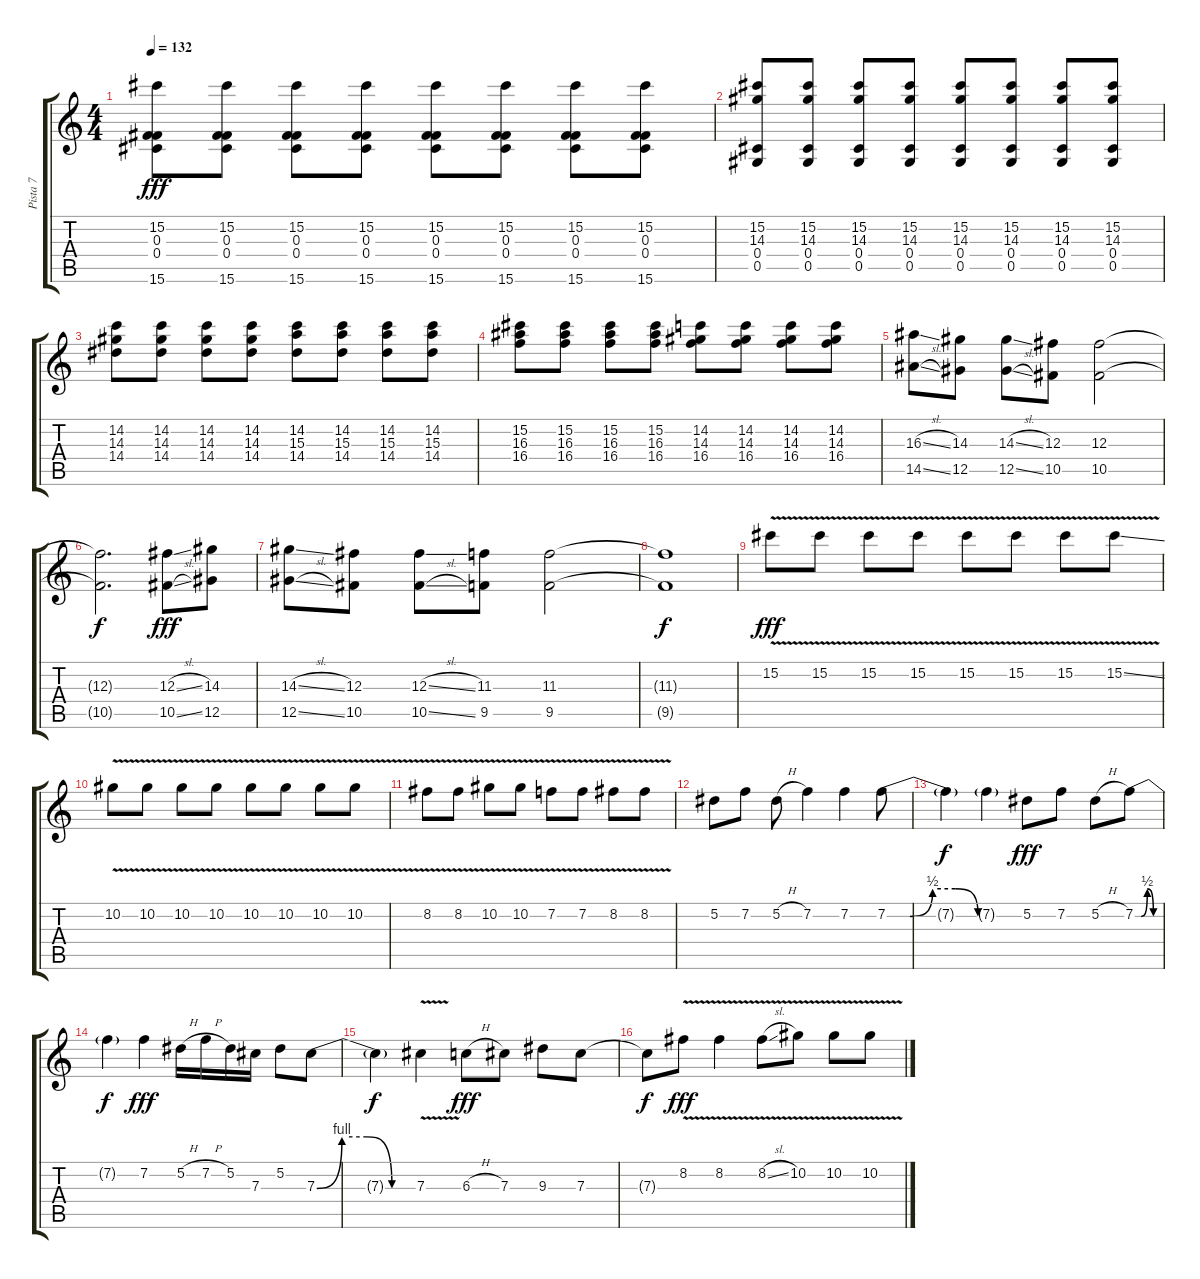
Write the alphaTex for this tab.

\track ("Pista 7" "Pista 7") {solo instrument overdrivenguitar}
\staff {score tabs}
\tuning (Eb4 Bb3 Gb3 Db3 Ab2 Eb2) {hide}
\ts (4 4)
\tempo 132
\clef g2
\ks c
(15.2 0.3 0.4 15.6).8{dy fff} (15.2 0.3 0.4 15.6).8 (15.2 0.3 0.4 15.6).8 (15.2 0.3 0.4 15.6).8 (15.2 0.3 0.4 15.6).8 (15.2 0.3 0.4 15.6).8 (15.2 0.3 0.4 15.6).8 (15.2 0.3 0.4 15.6).8 |
(15.2 14.3 0.4 0.5).8 (15.2 14.3 0.4 0.5).8 (15.2 14.3 0.4 0.5).8 (15.2 14.3 0.4 0.5).8 (15.2 14.3 0.4 0.5).8 (15.2 14.3 0.4 0.5).8 (15.2 14.3 0.4 0.5).8 (15.2 14.3 0.4 0.5).8 |
(14.2 14.3 14.4).8 (14.2 14.3 14.4).8 (14.2 14.3 14.4).8 (14.2 14.3 14.4).8 (14.2 15.3 14.4).8 (14.2 15.3 14.4).8 (14.2 15.3 14.4).8 (14.2 15.3 14.4).8 |
(15.2 16.3 16.4).8 (15.2 16.3 16.4).8 (15.2 16.3 16.4).8 (15.2 16.3 16.4).8 (14.2 14.3 16.4).8 (14.2 14.3 16.4).8 (14.2 14.3 16.4).8 (14.2 14.3 16.4).8 |
(16.3{sl} 14.5{sl}).8 (14.3 12.5).8 (14.3{sl} 12.5{sl}).8 (12.3 10.5).8 (12.3 10.5).2 |
(12.3{t} 10.5{t}).2{d dy f} (12.3{sl} 10.5{sl}).8{dy fff} (14.3 12.5).8 |
(14.3{sl} 12.5{sl}).8 (12.3 10.5).8 (12.3{sl} 10.5{sl}).8 (11.3 9.5).8 (11.3 9.5).2 |
(11.3{t} 9.5{t}).1{dy f} |
15.2{v}.8{dy fff volume 16 balance 0} 15.2{v}.8 15.2{v}.8 15.2{v}.8 15.2{v}.8 15.2{v}.8 15.2{v}.8 15.2{v ss}.8 |
10.2{v}.8 10.2{v}.8 10.2{v}.8 10.2{v}.8 10.2{v}.8 10.2{v}.8 10.2{v}.8 10.2{v}.8 |
8.2{v}.8 8.2{v}.8 10.2{v}.8 10.2{v}.8 7.2{v}.8 7.2{v}.8 8.2{v}.8 8.2{v}.8 |
5.2.8 7.2.8 5.2{h}.8 7.2.4 7.2.4 7.2{be (custom 0 0 10 0 15 0 30 2 45 2 60 0)}.8 |
7.2{t}.4{dy f} 7.2{g}.4 5.2.8{dy fff} 7.2.8 5.2{h}.8 7.2{be (custom 0 0 15 0 30 2 45 0 60 0)}.8 |
7.2{t}.4{dy f} 7.2.4{dy fff} 5.2{h}.16 7.2{h}.16 5.2.16 7.3.16 5.2.8 7.3{be (custom 0 0 15 4 30 4 45 0 60 0)}.8 |
7.3{t}.4{dy f} 7.3{v}.4 6.3{h}.8{dy fff} 7.3.8 9.3.8 7.3.8 |
7.3{t}.8{dy f} 8.2{v}.8{dy fff} 8.2{v}.4 8.2{v sl}.8 10.2{v}.8 10.2{v}.8 10.2{v}.8
